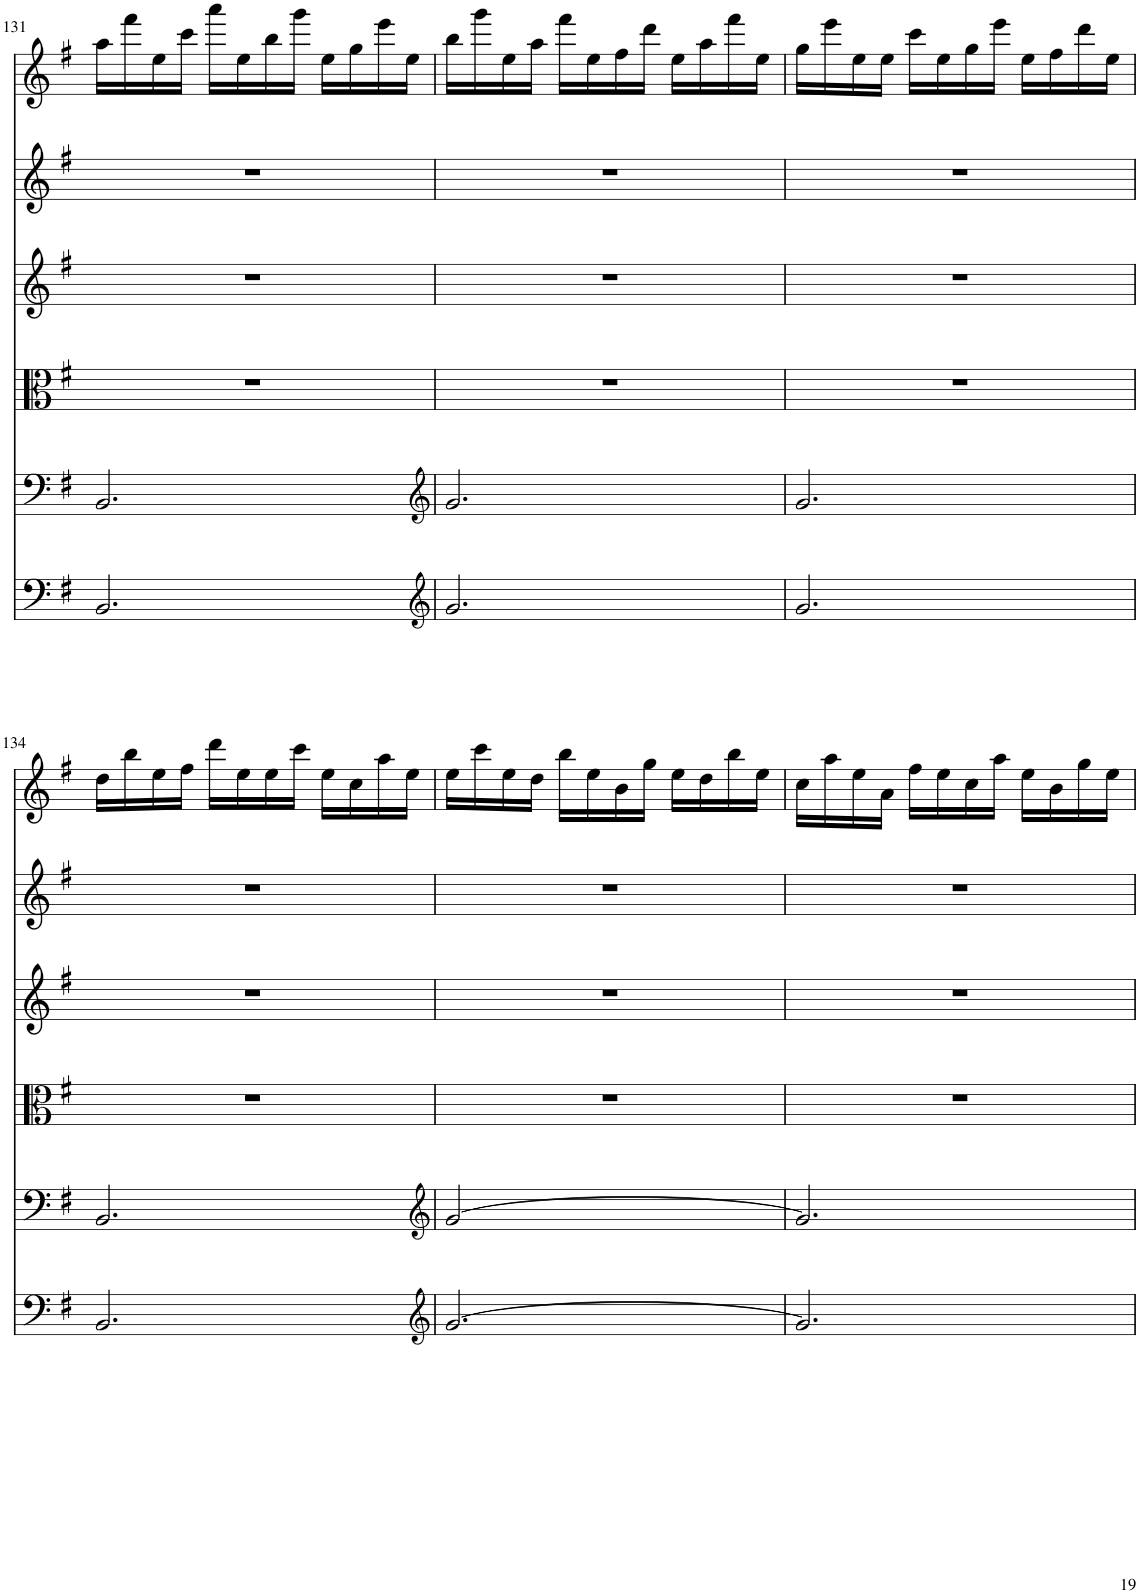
**kern	**kern	**kern	**kern	**kern	**kern
*part6	*part5	*part4	*part3	*part2	*part1
*staff6	*staff5	*staff4	*staff3	*staff2	*staff1
*I"Voice	*I"Voice	*I"Voice	*I"Voice	*I"Voice	*I"Voice
*I'V	*I'V	*I'V	*I'V	*I'V	*I'V
!!LO:PB:g=z
*clefG2	*clefG2	*clefC3	*clefG2	*clefG2	*clefG2
*k[f#]	*k[f#]	*k[f#]	*k[f#]	*k[f#]	*k[f#]
*M3/4	*M3/4	*M3/4	*M3/4	*M3/4	*M3/4
=131	=131	=131	=131	=131	=131
2.BB/	2.BB/	2.r	2.r	2.r	16aa\LL
.	.	.	.	.	16fff#\
.	.	.	.	.	16ee\
.	.	.	.	.	16ccc\JJ
.	.	.	.	.	16aaa\LL
.	.	.	.	.	16ee\
.	.	.	.	.	16bb\
.	.	.	.	.	16ggg\JJ
.	.	.	.	.	16ee\LL
.	.	.	.	.	16gg\
.	.	.	.	.	16eee\
.	.	.	.	.	16ee\JJ
=132	=132	=132	=132	=132	=132
*clefG2	*clefG2	*	*	*	*
2.g/	2.g/	2.r	2.r	2.r	16bb\LL
.	.	.	.	.	16ggg\
.	.	.	.	.	16ee\
.	.	.	.	.	16aa\JJ
.	.	.	.	.	16fff#\LL
.	.	.	.	.	16ee\
.	.	.	.	.	16ff#\
.	.	.	.	.	16ddd\JJ
.	.	.	.	.	16ee\LL
.	.	.	.	.	16aa\
.	.	.	.	.	16fff#\
.	.	.	.	.	16ee\JJ
=133	=133	=133	=133	=133	=133
2.g/	2.g/	2.r	2.r	2.r	16gg\LL
.	.	.	.	.	16eee\
.	.	.	.	.	16ee\
.	.	.	.	.	16ee\JJ
.	.	.	.	.	16ccc\LL
.	.	.	.	.	16ee\
.	.	.	.	.	16gg\
.	.	.	.	.	16eee\JJ
.	.	.	.	.	16ee\LL
.	.	.	.	.	16ff#\
.	.	.	.	.	16ddd\
.	.	.	.	.	16ee\JJ
!!LO:LB:g=z
=134	=134	=134	=134	=134	=134
2.BB/	2.BB/	2.r	2.r	2.r	16dd\LL
.	.	.	.	.	16bb\
.	.	.	.	.	16ee\
.	.	.	.	.	16ff#\JJ
.	.	.	.	.	16ddd\LL
.	.	.	.	.	16ee\
.	.	.	.	.	16ee\
.	.	.	.	.	16ccc\JJ
.	.	.	.	.	16ee\LL
.	.	.	.	.	16cc\
.	.	.	.	.	16aa\
.	.	.	.	.	16ee\JJ
=135	=135	=135	=135	=135	=135
*clefG2	*clefG2	*	*	*	*
[>2.g/	[>2g/	2.r	2.r	2.r	16ee\LL
.	.	.	.	.	16ccc\
.	.	.	.	.	16ee\
.	.	.	.	.	16dd\JJ
.	.	.	.	.	16bb\LL
.	.	.	.	.	16ee\
.	.	.	.	.	16b\
.	.	.	.	.	16gg\JJ
.	4ryy	.	.	.	16ee\LL
.	.	.	.	.	16dd\
.	.	.	.	.	16bb\
.	.	.	.	.	16ee\JJ
=136	=136	=136	=136	=136	=136
2.g/]	2.g/]	2.r	2.r	2.r	16cc\LL
.	.	.	.	.	16aa\
.	.	.	.	.	16ee\
.	.	.	.	.	16a\JJ
.	.	.	.	.	16ff#\LL
.	.	.	.	.	16ee\
.	.	.	.	.	16cc\
.	.	.	.	.	16aa\JJ
.	.	.	.	.	16ee\LL
.	.	.	.	.	16b\
.	.	.	.	.	16gg\
.	.	.	.	.	16ee\JJ
=	=	=	=	=	=
*-	*-	*-	*-	*-	*-
